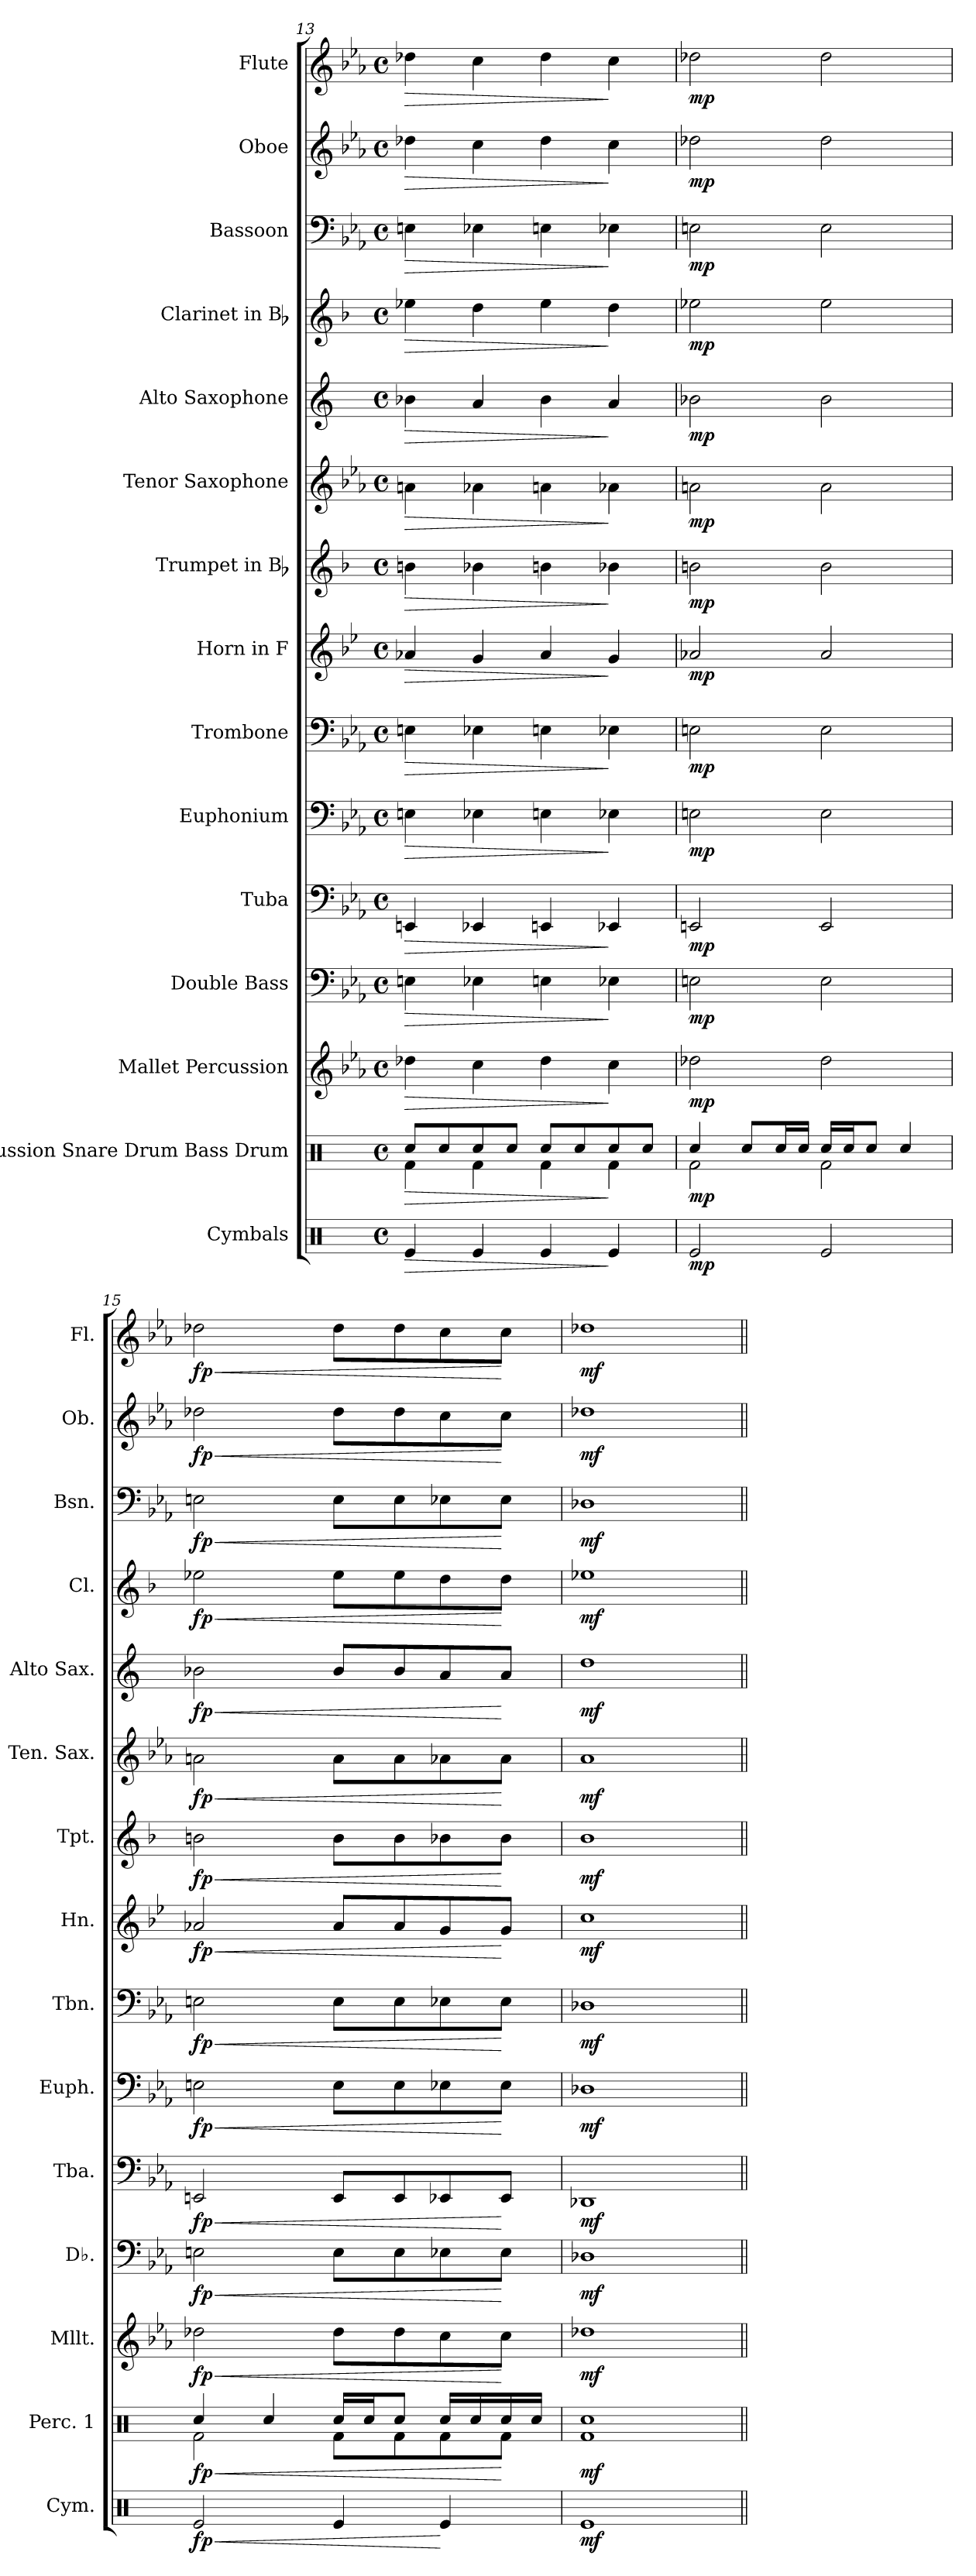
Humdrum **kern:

**kern	**dynam	**kern	**dynam	**kern	**dynam	**kern	**dynam	**kern	**dynam	**kern	**dynam	**kern	**dynam	**kern	**dynam	**kern	**dynam	**kern	**dynam	**kern	**dynam	**kern	**dynam	**kern	**dynam	**kern	**dynam	**kern	**dynam
*part15	*part15	*part14	*part14	*part13	*part13	*part12	*part12	*part11	*part11	*part10	*part10	*part9	*part9	*part8	*part8	*part7	*part7	*part6	*part6	*part5	*part5	*part4	*part4	*part3	*part3	*part2	*part2	*part1	*part1
*staff15	*staff15	*staff14	*staff14	*staff13	*staff13	*staff12	*staff12	*staff11	*staff11	*staff10	*staff10	*staff9	*staff9	*staff8	*staff8	*staff7	*staff7	*staff6	*staff6	*staff5	*staff5	*staff4	*staff4	*staff3	*staff3	*staff2	*staff2	*staff1	*staff1
*I"Cymbals	*	*I"Percussion Snare Drum Bass Drum	*	*I"Mallet Percussion	*	*I"Double Bass	*	*I"Tuba	*	*I"Euphonium	*	*I"Trombone	*	*I"Horn in F	*	*I"Trumpet in Bb	*	*I"Tenor Saxophone	*	*I"Alto Saxophone	*	*I"Clarinet in Bb	*	*I"Bassoon	*	*I"Oboe	*	*I"Flute	*
*I'Cym.	*	*I'Perc. 1	*	*I'Mllt.	*	*I'Db.	*	*I'Tba.	*	*I'Euph.	*	*I'Tbn.	*	*I'Hn.	*	*I'Tpt.	*	*I'Ten. Sax.	*	*I'Alto Sax.	*	*I'Cl.	*	*I'Bsn.	*	*I'Ob.	*	*I'Fl.	*
*clefX	*	*clefX	*	*clefG2	*	*clefF4	*	*clefF4	*	*clefF4	*	*clefF4	*	*clefG2	*	*clefG2	*	*clefG2	*	*clefG2	*	*clefG2	*	*clefF4	*	*clefG2	*	*clefG2	*
*	*	*	*	*ITrd-14c-24	*	*ITrd7c12	*	*	*	*	*	*	*	*ITrd4c7	*	*ITrd1c2	*	*ITrd8c14	*	*ITrd5c9	*	*ITrd1c2	*	*	*	*	*	*	*
*k[]	*	*k[]	*	*k[b-e-a-]	*	*k[b-e-a-]	*	*k[b-e-a-]	*	*k[b-e-a-]	*	*k[b-e-a-]	*	*k[b-e-a-]	*	*k[b-e-a-]	*	*k[b-e-a-]	*	*k[b-e-a-]	*	*k[b-e-a-]	*	*k[b-e-a-]	*	*k[b-e-a-]	*	*k[b-e-a-]	*
*C:	*	*C:	*	*E-:	*	*E-:	*	*E-:	*	*E-:	*	*E-:	*	*E-:	*	*E-:	*	*E-:	*	*E-:	*	*E-:	*	*E-:	*	*E-:	*	*E-:	*
*M4/4	*	*M4/4	*	*M4/4	*	*M4/4	*	*M4/4	*	*M4/4	*	*M4/4	*	*M4/4	*	*M4/4	*	*M4/4	*	*M4/4	*	*M4/4	*	*M4/4	*	*M4/4	*	*M4/4	*
*met(c)	*	*met(c)	*	*met(c)	*	*met(c)	*	*met(c)	*	*met(c)	*	*met(c)	*	*met(c)	*	*met(c)	*	*met(c)	*	*met(c)	*	*met(c)	*	*met(c)	*	*met(c)	*	*met(c)	*
=13	=13	=13	=13	=13	=13	=13	=13	=13	=13	=13	=13	=13	=13	=13	=13	=13	=13	=13	=13	=13	=13	=13	=13	=13	=13	=13	=13	=13	=13
!	!LO:HP:b	!	!LO:HP:b	!	!LO:HP:b	!	!LO:HP:b	!	!LO:HP:b	!	!LO:HP:b	!	!LO:HP:b	!	!LO:HP:b	!	!LO:HP:b	!	!LO:HP:b	!	!LO:HP:b	!	!LO:HP:b	!	!LO:HP:b	!	!LO:HP:b	!	!LO:HP:b
*	*	*^	*	*	*	*	*	*	*	*	*	*	*	*	*	*	*	*	*	*	*	*	*	*	*	*	*	*	*
4Rei/	>	8Rcci/L	4Rfi\	>	4dddd-Xi\	>	4EEni\	>	4EEni/	>	4Eni\	>	4Eni\	>	4d-Xi/	>	4ani\	>	4Ani\	>	4d-Xi\	>	4dd-Xi\	>	4Eni\	>	4dd-Xi\	>	4dd-Xi\	>
.	.	8Rcci/	.	.	.	.	.	.	.	.	.	.	.	.	.	.	.	.	.	.	.	.	.	.	.	.	.	.	.	.
4Rei/	.	8Rcci/	4Rfi\	.	4cccci\	.	4EE-Xi\	.	4EE-Xi/	.	4E-Xi\	.	4E-Xi\	.	4ci/	.	4a-Xi\	.	4A-Xi\	.	4ci/	.	4cci\	.	4E-Xi\	.	4cci\	.	4cci\	.
.	.	8Rcci/J	.	.	.	.	.	.	.	.	.	.	.	.	.	.	.	.	.	.	.	.	.	.	.	.	.	.	.	.
4Rei/	.	8Rcci/L	4Rfi\	.	4dddd-i\	.	4EEni\	.	4EEni/	.	4Eni\	.	4Eni\	.	4d-i/	.	4ani\	.	4Ani\	.	4d-i\	.	4dd-i\	.	4Eni\	.	4dd-i\	.	4dd-i\	.
.	.	8Rcci/	.	.	.	.	.	.	.	.	.	.	.	.	.	.	.	.	.	.	.	.	.	.	.	.	.	.	.	.
4Rei/	]	8Rcci/	4Rfi\	]	4cccci\	]	4EE-Xi\	]	4EE-Xi/	]	4E-Xi\	]	4E-Xi\	]	4ci/	]	4a-Xi\	]	4A-Xi\	]	4ci/	]	4cci\	]	4E-Xi\	]	4cci\	]	4cci\	]
.	.	8Rcci/J	.	.	.	.	.	.	.	.	.	.	.	.	.	.	.	.	.	.	.	.	.	.	.	.	.	.	.	.
=14	=14	=14	=14	=14	=14	=14	=14	=14	=14	=14	=14	=14	=14	=14	=14	=14	=14	=14	=14	=14	=14	=14	=14	=14	=14	=14	=14	=14	=14	=14
2Rei/	mp	4Rcci/	2Rfi\	mp	2dddd-Xi\	mp	2EEni\	mp	2EEni/	mp	2Eni\	mp	2Eni\	mp	2d-Xi/	mp	2ani\	mp	2Ani\	mp	2d-Xi\	mp	2dd-Xi\	mp	2Eni\	mp	2dd-Xi\	mp	2dd-Xi\	mp
.	.	8Rcci/L	.	.	.	.	.	.	.	.	.	.	.	.	.	.	.	.	.	.	.	.	.	.	.	.	.	.	.	.
.	.	16Rcci/L	.	.	.	.	.	.	.	.	.	.	.	.	.	.	.	.	.	.	.	.	.	.	.	.	.	.	.	.
.	.	16Rcci/JJ	.	.	.	.	.	.	.	.	.	.	.	.	.	.	.	.	.	.	.	.	.	.	.	.	.	.	.	.
2Rei/	.	16Rcci/LL	2Rfi\	.	2dddd-i\	.	2EEi\	.	2EEi/	.	2Ei\	.	2Ei\	.	2d-i/	.	2ai\	.	2Ai\	.	2d-i\	.	2dd-i\	.	2Ei\	.	2dd-i\	.	2dd-i\	.
.	.	16Rcci/J	.	.	.	.	.	.	.	.	.	.	.	.	.	.	.	.	.	.	.	.	.	.	.	.	.	.	.	.
.	.	8Rcci/J	.	.	.	.	.	.	.	.	.	.	.	.	.	.	.	.	.	.	.	.	.	.	.	.	.	.	.	.
.	.	4Rcci/	.	.	.	.	.	.	.	.	.	.	.	.	.	.	.	.	.	.	.	.	.	.	.	.	.	.	.	.
=15	=15	=15	=15	=15	=15	=15	=15	=15	=15	=15	=15	=15	=15	=15	=15	=15	=15	=15	=15	=15	=15	=15	=15	=15	=15	=15	=15	=15	=15	=15
!	!LO:HP:b	!	!	!LO:HP:b	!	!LO:HP:b	!	!LO:HP:b	!	!LO:HP:b	!	!LO:HP:b	!	!LO:HP:b	!	!LO:HP:b	!	!LO:HP:b	!	!LO:HP:b	!	!LO:HP:b	!	!LO:HP:b	!	!LO:HP:b	!	!LO:HP:b	!	!LO:HP:b
2Rei/	< fp	4Rcci/	2Rfi\	< fp	2dddd-Xi\	< fp	2EEni\	< fp	2EEni/	< fp	2Eni\	< fp	2Eni\	< fp	2d-Xi/	< fp	2ani\	< fp	2Ani\	< fp	2d-Xi\	< fp	2dd-Xi\	< fp	2Eni\	< fp	2dd-Xi\	< fp	2dd-Xi\	< fp
.	.	4Rcci/	.	.	.	.	.	.	.	.	.	.	.	.	.	.	.	.	.	.	.	.	.	.	.	.	.	.	.	.
4Rei/	.	16Rcci/LL	8Rfi\L	.	8dddd-i\L	.	8EEi\L	.	8EEi/L	.	8Ei\L	.	8Ei\L	.	8d-i/L	.	8ai\L	.	8Ai\L	.	8d-i/L	.	8dd-i\L	.	8Ei\L	.	8dd-i\L	.	8dd-i\L	.
.	.	16Rcci/J	.	.	.	.	.	.	.	.	.	.	.	.	.	.	.	.	.	.	.	.	.	.	.	.	.	.	.	.
.	.	8Rcci/J	8Rfi\	.	8dddd-i\	.	8EEi\	.	8EEi/	.	8Ei\	.	8Ei\	.	8d-i/	.	8ai\	.	8Ai\	.	8d-i/	.	8dd-i\	.	8Ei\	.	8dd-i\	.	8dd-i\	.
4Rei/	[	16Rcci/LL	8Rfi\	.	8cccci\	.	8EE-Xi\	.	8EE-Xi/	.	8E-Xi\	.	8E-Xi\	.	8ci/	.	8a-Xi\	.	8A-Xi\	.	8ci/	.	8cci\	.	8E-Xi\	.	8cci\	.	8cci\	.
.	.	16Rcci/	.	.	.	.	.	.	.	.	.	.	.	.	.	.	.	.	.	.	.	.	.	.	.	.	.	.	.	.
.	.	16Rcci/	8Rfi\J	[	8cccci\J	[	8EE-i\J	[	8EE-i/J	[	8E-i\J	[	8E-i\J	[	8ci/J	[	8a-i\J	[	8A-i\J	[	8ci/J	[	8cci\J	[	8E-i\J	[	8cci\J	[	8cci\J	[
.	.	16Rcci/JJ	.	.	.	.	.	.	.	.	.	.	.	.	.	.	.	.	.	.	.	.	.	.	.	.	.	.	.	.
=16	=16	=16	=16	=16	=16	=16	=16	=16	=16	=16	=16	=16	=16	=16	=16	=16	=16	=16	=16	=16	=16	=16	=16	=16	=16	=16	=16	=16	=16	=16
1Rei	mf	1Rcci	1Rfi	mf	1dddd-Xi	mf	1DD-Xi	mf	1DD-Xi	mf	1D-Xi	mf	1D-Xi	mf	1fi	mf	1a-i	mf	1A-i	mf	1fi	mf	1dd-Xi	mf	1D-Xi	mf	1dd-Xi	mf	1dd-Xi	mf
*	*	*v	*v	*	*	*	*	*	*	*	*	*	*	*	*	*	*	*	*	*	*	*	*	*	*	*	*	*	*	*
=||	=||	=||	=||	=||	=||	=||	=||	=||	=||	=||	=||	=||	=||	=||	=||	=||	=||	=||	=||	=||	=||	=||	=||	=||	=||	=||	=||	=||	=||
*-	*-	*-	*-	*-	*-	*-	*-	*-	*-	*-	*-	*-	*-	*-	*-	*-	*-	*-	*-	*-	*-	*-	*-	*-	*-	*-	*-	*-	*-
